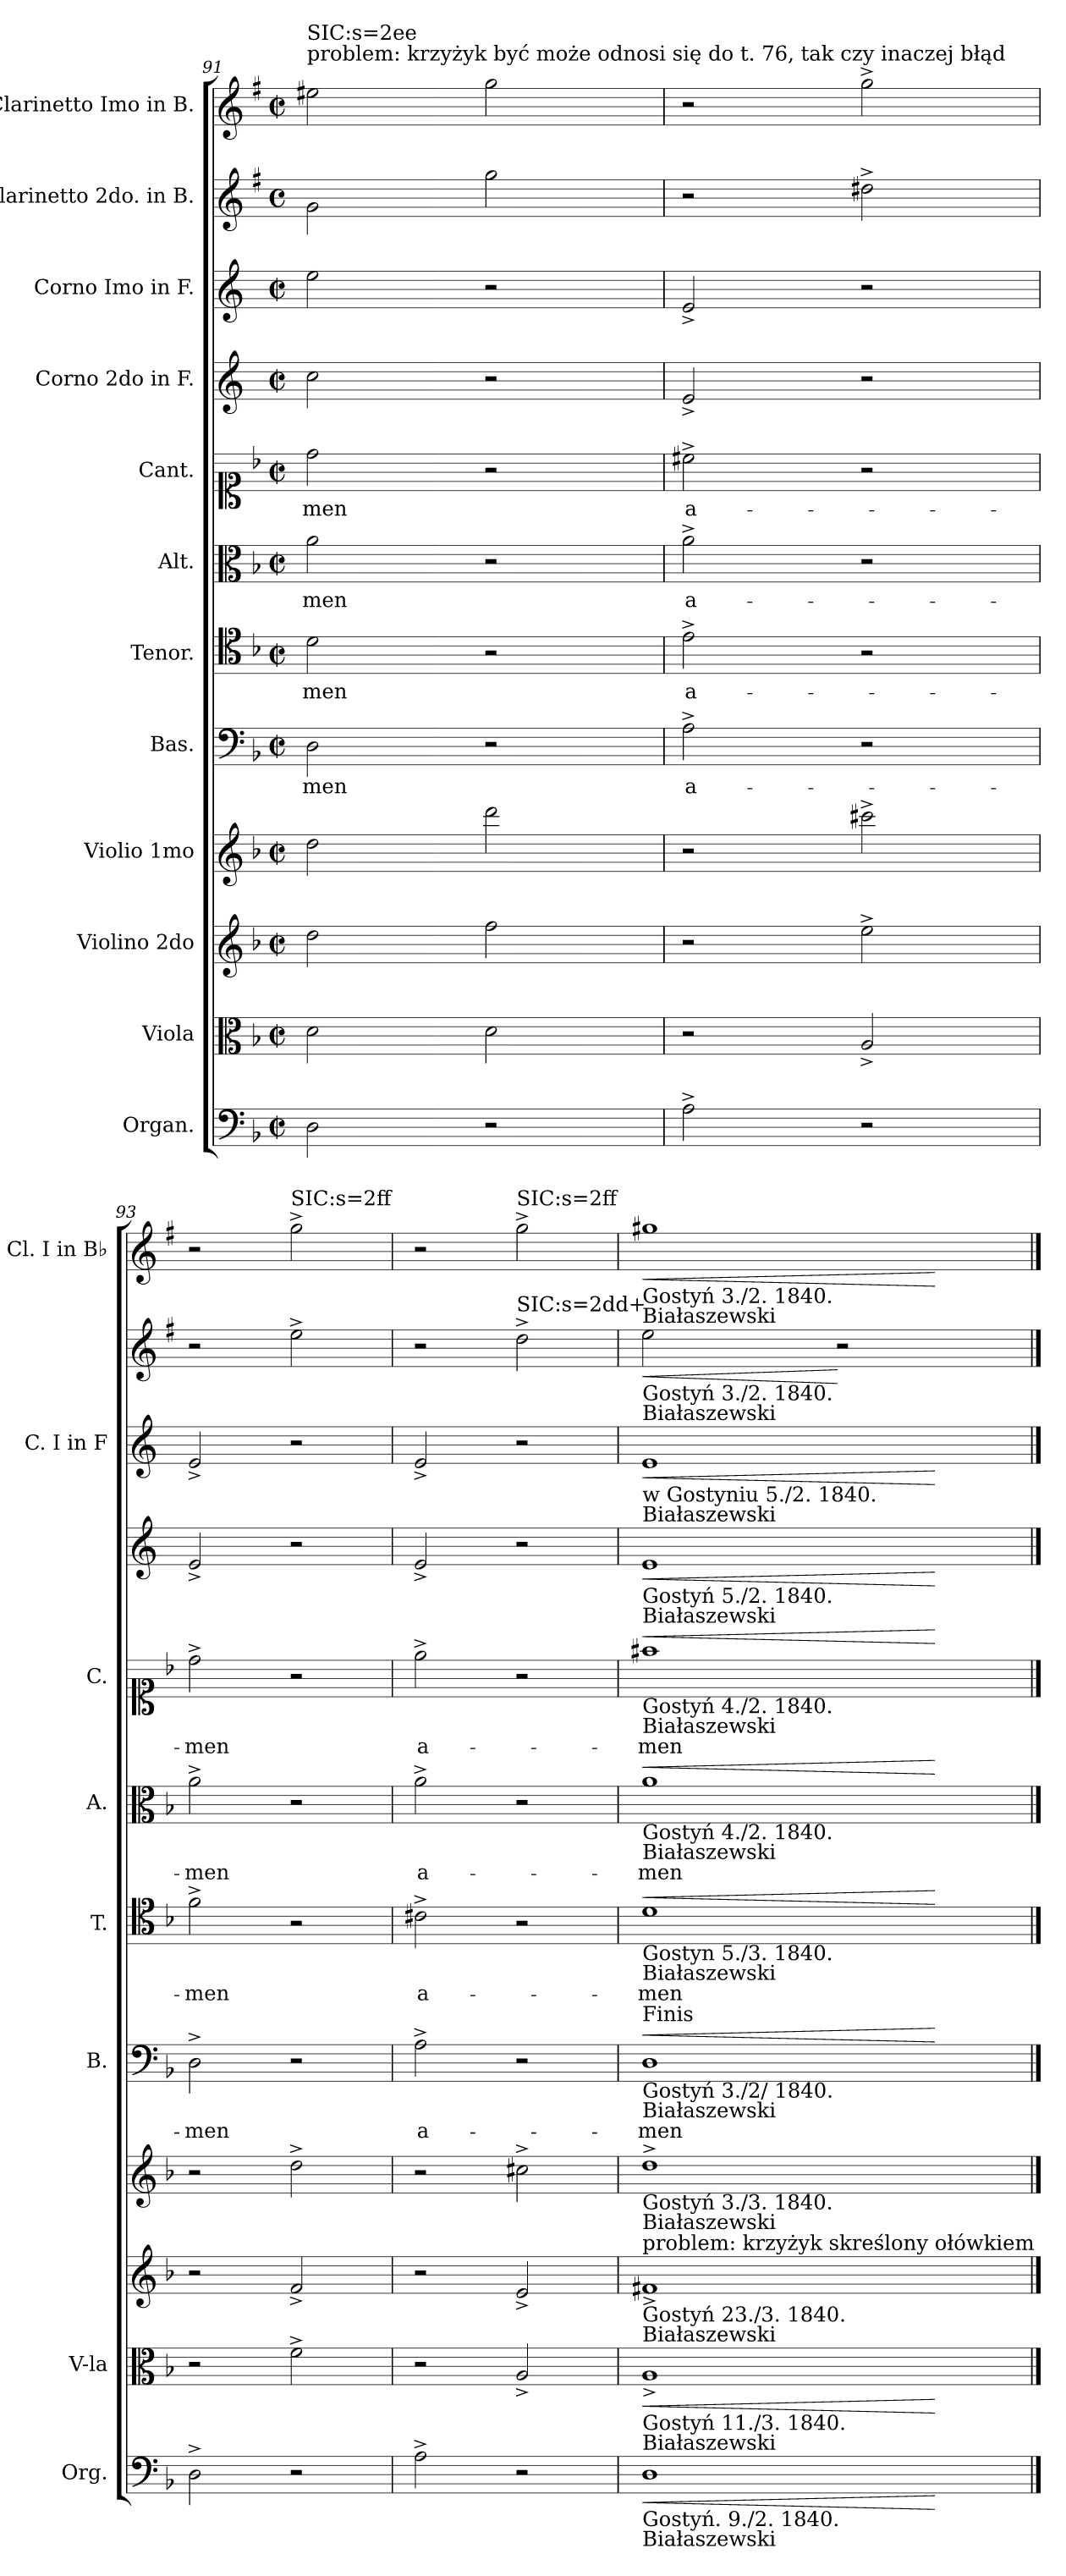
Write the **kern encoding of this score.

**kern	**dynam	**kern	**dynam	**kern	**kern	**kern	**text	**dynam	**kern	**text	**dynam	**kern	**text	**dynam	**kern	**text	**dynam	**kern	**dynam	**kern	**dynam	**kern	**dynam	**kern	**dynam
*part12	*part12	*part11	*part11	*part10	*part9	*part8	*part8	*part8	*part7	*part7	*part7	*part6	*part6	*part6	*part5	*part5	*part5	*part4	*part4	*part3	*part3	*part2	*part2	*part1	*part1
*staff12	*staff12	*staff11	*staff11	*staff10	*staff9	*staff8	*staff8	*staff8	*staff7	*staff7	*staff7	*staff6	*staff6	*staff6	*staff5	*staff5	*staff5	*staff4	*staff4	*staff3	*staff3	*staff2	*staff2	*staff1	*staff1
*I"Organ.	*	*I"Viola	*	*I"Violino 2do	*I"Violio 1mo	*I"Bas.	*	*	*I"Tenor.	*	*	*I"Alt.	*	*	*I"Cant.	*	*	*I"Corno 2do in F.	*	*I"Corno Imo in F.	*	*I"Clarinetto 2do. in B.	*	*I"Clarinetto Imo in B.	*
*I'Org.	*	*I'V-la	*	*	*	*I'B.	*	*	*I'T.	*	*	*I'A.	*	*	*I'C.	*	*	*	*	*I'C. I in F	*	*	*	*I'Cl. I in B♭	*
*clefF4	*	*clefC3	*	*clefG2	*clefG2	*clefF4	*	*	*clefC4	*	*	*clefC3	*	*	*clefC1	*	*	*clefG2	*	*clefG2	*	*clefG2	*	*clefG2	*
*	*	*	*	*	*	*	*	*	*	*	*	*	*	*	*	*	*	*ITrd4c7	*	*ITrd4c7	*	*ITrd1c2	*	*ITrd1c2	*
*k[b-]	*	*k[b-]	*	*k[b-]	*k[b-]	*k[b-]	*	*	*k[b-]	*	*	*k[b-]	*	*	*k[b-]	*	*	*k[b-]	*	*k[b-]	*	*k[b-]	*	*k[b-]	*
*M2/2	*	*M2/2	*	*M2/2	*M2/2	*M2/2	*	*	*M2/2	*	*	*M2/2	*	*	*M2/2	*	*	*M2/2	*	*M2/2	*	*M2/2	*	*M2/2	*
*met(c|)	*	*met(c|)	*	*met(c|)	*met(c|)	*met(c|)	*	*	*met(c|)	*	*	*met(c|)	*	*	*met(c|)	*	*	*met(c|)	*	*met(c|)	*	*met(c)	*	*met(c|)	*
=91	=91	=91	=91	=91	=91	=91	=91	=91	=91	=91	=91	=91	=91	=91	=91	=91	=91	=91	=91	=91	=91	=91	=91	=91	=91
!	!	!	!	!	!	!	!	!	!	!	!	!	!	!	!	!	!	!	!	!	!	!	!	!LO:TX:a:t=problem&colon; krzyżyk być może odnosi się do t. 76, tak czy inaczej błąd	!
!	!	!	!	!	!	!	!	!	!	!	!	!	!	!	!	!	!	!	!	!	!	!	!	!LO:TX:a:t=SIC&colon;s=2ee	!
2D\	.	2d\	.	2dd\	2dd\	2D\	-men	.	2d\	-men	.	2a\	-men	.	2dd\	-men	.	2f\	.	2a\	.	2f\	.	2dd#X\	.
2r	.	2d\	.	2ff\	2ddd\	2r	.	.	2r	.	.	2r	.	.	2r	.	.	2r	.	2r	.	2ff\	.	2ff\	.
=92	=92	=92	=92	=92	=92	=92	=92	=92	=92	=92	=92	=92	=92	=92	=92	=92	=92	=92	=92	=92	=92	=92	=92	=92	=92
2A^\	.	2r	.	2r	2r	2A^\	a-	.	2e^\	a-	.	2a^\	a-	.	2cc#X^\	a-	.	2A^/	.	2A^/	.	2r	.	2r	.
2r	.	2A^/	.	2ee^\	2ccc#X^\	2r	.	.	2r	.	.	2r	.	.	2r	.	.	2r	.	2r	.	2cc#X^\	.	2ff^\	.
=93	=93	=93	=93	=93	=93	=93	=93	=93	=93	=93	=93	=93	=93	=93	=93	=93	=93	=93	=93	=93	=93	=93	=93	=93	=93
2D^\	.	2r	.	2r	2r	2D^\	-men	.	2f^\	-men	.	2a^\	-men	.	2dd^\	-men	.	2A^/	.	2A^/	.	2r	.	2r	.
!	!	!	!	!	!	!	!	!	!	!	!	!	!	!	!	!	!	!	!	!	!	!	!	!LO:TX:a:t=SIC&colon;s=2ff	!
2r	.	2f^\	.	2f^/	2dd^\	2r	.	.	2r	.	.	2r	.	.	2r	.	.	2r	.	2r	.	2dd^\	.	2ff^\	.
=94	=94	=94	=94	=94	=94	=94	=94	=94	=94	=94	=94	=94	=94	=94	=94	=94	=94	=94	=94	=94	=94	=94	=94	=94	=94
2A^\	.	2r	.	2r	2r	2A^\	a-	.	2c#X^\	a-	.	2a^\	a-	.	2ee^\	a-	.	2A^/	.	2A^/	.	2r	.	2r	.
!	!	!	!	!	!	!	!	!	!	!	!	!	!	!	!	!	!	!	!	!	!	!	!	!LO:TX:a:t=SIC&colon;s=2ff	!
!	!	!	!	!	!	!	!	!	!	!	!	!	!	!	!	!	!	!	!	!	!	!LO:TX:a:t=SIC&colon;s=2dd+	!	!	!
2r	.	2A^/	.	2e^/	2cc#X^\	2r	.	.	2r	.	.	2r	.	.	2r	.	.	2r	.	2r	.	2cc^\	.	2ff^\	.
=95	=95	=95	=95	=95	=95	=95	=95	=95	=95	=95	=95	=95	=95	=95	=95	=95	=95	=95	=95	=95	=95	=95	=95	=95	=95
!	!	!	!	!	!	!	!	!	!	!	!	!	!	!	!	!	!	!	!	!	!	!	!	!LO:TX:b:t=Gostyń 3./2. 1840.\nBiałaszewski	!
!	!	!	!	!	!	!	!	!	!	!	!	!	!	!	!	!	!	!	!	!	!	!LO:TX:b:t=Gostyń 3./2. 1840.\nBiałaszewski	!	!	!
!	!	!	!	!	!	!	!	!	!	!	!	!	!	!	!	!	!	!	!	!LO:TX:b:t=w Gostyniu 5./2. 1840.\nBiałaszewski	!	!	!	!	!
!	!	!	!	!	!	!	!	!	!	!	!	!	!	!	!	!	!	!LO:TX:b:t=Gostyń 5./2. 1840.\nBiałaszewski	!	!	!	!	!	!	!
!	!	!	!	!	!	!	!	!	!	!	!	!	!	!	!LO:TX:b:t=Gostyń 4./2. 1840. \nBiałaszewski	!	!	!	!	!	!	!	!	!	!
!	!	!	!	!	!	!	!	!	!	!	!	!LO:TX:b:t=Gostyń 4./2. 1840.\nBiałaszewski	!	!	!	!	!	!	!	!	!	!	!	!	!
!	!	!	!	!	!	!	!	!	!LO:TX:b:t=Gostyn 5./3. 1840.\nBiałaszewski	!	!	!	!	!	!	!	!	!	!	!	!	!	!	!	!
!	!	!	!	!	!	!LO:TX:b:t=Gostyń 3./2/ 1840.\nBiałaszewski	!	!	!	!	!	!	!	!	!	!	!	!	!	!	!	!	!	!	!
!	!	!	!	!	!	!LO:TX:a:t=Finis	!	!	!	!	!	!	!	!	!	!	!	!	!	!	!	!	!	!	!
!	!	!	!	!	!LO:TX:b:t=Gostyń 3./3. 1840.\nBiałaszewski	!	!	!	!	!	!	!	!	!	!	!	!	!	!	!	!	!	!	!	!
!	!	!	!	!LO:TX:b:t=Gostyń 23./3. 1840.\nBiałaszewski	!	!	!	!	!	!	!	!	!	!	!	!	!	!	!	!	!	!	!	!	!
!	!	!	!	!LO:TX:a:t=problem&colon; krzyżyk skreślony ołówkiem	!	!	!	!	!	!	!	!	!	!	!	!	!	!	!	!	!	!	!	!	!
!	!	!LO:TX:b:t=Gostyń 11./3. 1840.\nBiałaszewski	!	!	!	!	!	!	!	!	!	!	!	!	!	!	!	!	!	!	!	!	!	!	!
!LO:TX:b:t=Gostyń. 9./2. 1840.\nBiałaszewski	!	!	!	!	!	!	!	!	!	!	!	!	!	!	!	!	!	!	!	!	!	!	!	!	!
!	!LO:HP:b	!	!LO:HP:b	!	!	!	!	!LO:HP:a	!	!	!LO:HP:a	!	!	!LO:HP:a	!	!	!LO:HP:a	!	!LO:HP:b	!	!LO:HP:b	!	!LO:HP:b	!	!LO:HP:b
1D	<	1A^	<	1f#X^	1dd^	1D	-men	<	1d	-men	<	1a	-men	<	1ff#X	-men	<	1A	<	1A	<	2dd\	<	1ff#X	<
.	.	.	.	.	.	.	.	.	.	.	.	.	.	.	.	.	.	.	.	.	.	2r	[	.	.
.	[	.	[	.	.	.	.	[	.	.	[	.	.	[	.	.	[	.	[	.	[	.	.	.	[
==	==	==	==	==	==	==	==	==	==	==	==	==	==	==	==	==	==	==	==	==	==	==	==	==	==
*-	*-	*-	*-	*-	*-	*-	*-	*-	*-	*-	*-	*-	*-	*-	*-	*-	*-	*-	*-	*-	*-	*-	*-	*-	*-
